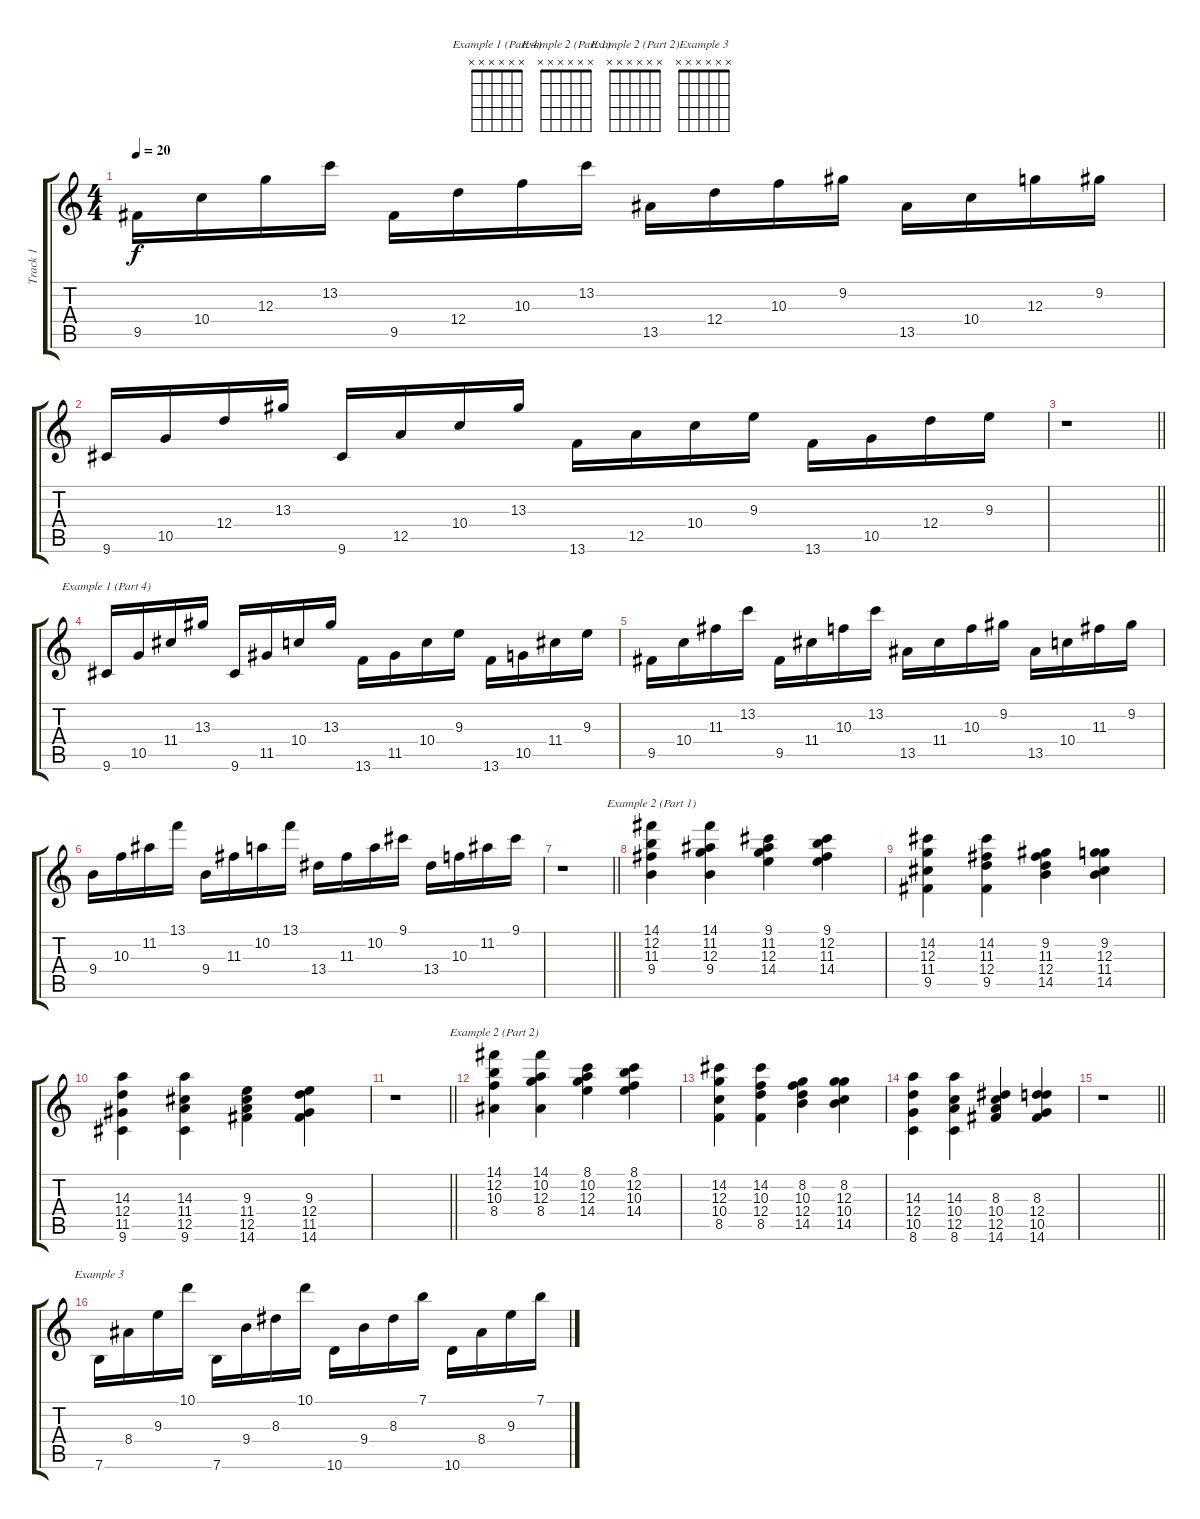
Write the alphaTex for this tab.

\track ("Track 1" "Track 1") {instrument distortionguitar}
\staff {score tabs}
\tuning (E4 B3 G3 D3 A2 E2) {hide}
\chord ("Example 1 (Part 4)" x x x x x x)
\chord ("Example 2 (Part 1)" x x x x x x)
\chord ("Example 2 (Part 2)" x x x x x x)
\chord ("Example 3" x x x x x x)
\ts (4 4)
\tempo 20
\clef g2
\ks c
9.5.16{dy f} 10.4.16 12.3.16 13.2.16 9.5.16 12.4.16 10.3.16 13.2.16 13.5.16 12.4.16 10.3.16 9.2.16 13.5.16 10.4.16 12.3.16 9.2.16 |
9.6.16 10.5.16 12.4.16 13.3.16 9.6.16 12.5.16 10.4.16 13.3.16 13.6.16 12.5.16 10.4.16 9.3.16 13.6.16 10.5.16 12.4.16 9.3.16 |
\barLineRight lightlight
r.1 |
9.6.16{ch "Example 1 (Part 4)"} 10.5.16 11.4.16 13.3.16 9.6.16 11.5.16 10.4.16 13.3.16 13.6.16 11.5.16 10.4.16 9.3.16 13.6.16 10.5.16 11.4.16 9.3.16 |
9.5.16 10.4.16 11.3.16 13.2.16 9.5.16 11.4.16 10.3.16 13.2.16 13.5.16 11.4.16 10.3.16 9.2.16 13.5.16 10.4.16 11.3.16 9.2.16 |
9.4.16 10.3.16 11.2.16 13.1.16 9.4.16 11.3.16 10.2.16 13.1.16 13.4.16 11.3.16 10.2.16 9.1.16 13.4.16 10.3.16 11.2.16 9.1.16 |
\barLineRight lightlight
r.1 |
(14.1 12.2 11.3 9.4).4{ch "Example 2 (Part 1)"} (14.1 11.2 12.3 9.4).4 (9.1 11.2 12.3 14.4).4 (9.1 12.2 11.3 14.4).4 |
(14.2 12.3 11.4 9.5).4 (14.2 11.3 12.4 9.5).4 (9.2 11.3 12.4 14.5).4 (9.2 12.3 11.4 14.5).4 |
(14.3 12.4 11.5 9.6).4 (14.3 11.4 12.5 9.6).4 (9.3 11.4 12.5 14.6).4 (9.3 12.4 11.5 14.6).4 |
\barLineRight lightlight
r.1 |
(14.1 12.2 10.3 8.4).4{ch "Example 2 (Part 2)"} (14.1 10.2 12.3 8.4).4 (8.1 10.2 12.3 14.4).4 (8.1 12.2 10.3 14.4).4 |
(14.2 12.3 10.4 8.5).4 (14.2 10.3 12.4 8.5).4 (8.2 10.3 12.4 14.5).4 (8.2 12.3 10.4 14.5).4 |
(14.3 12.4 10.5 8.6).4 (14.3 10.4 12.5 8.6).4 (8.3 10.4 12.5 14.6).4 (8.3 12.4 10.5 14.6).4 |
\barLineRight lightlight
r.1 |
7.6.16{ch "Example 3"} 8.4.16 9.3.16 10.1.16 7.6.16 9.4.16 8.3.16 10.1.16 10.6.16 9.4.16 8.3.16 7.1.16 10.6.16 8.4.16 9.3.16 7.1.16
